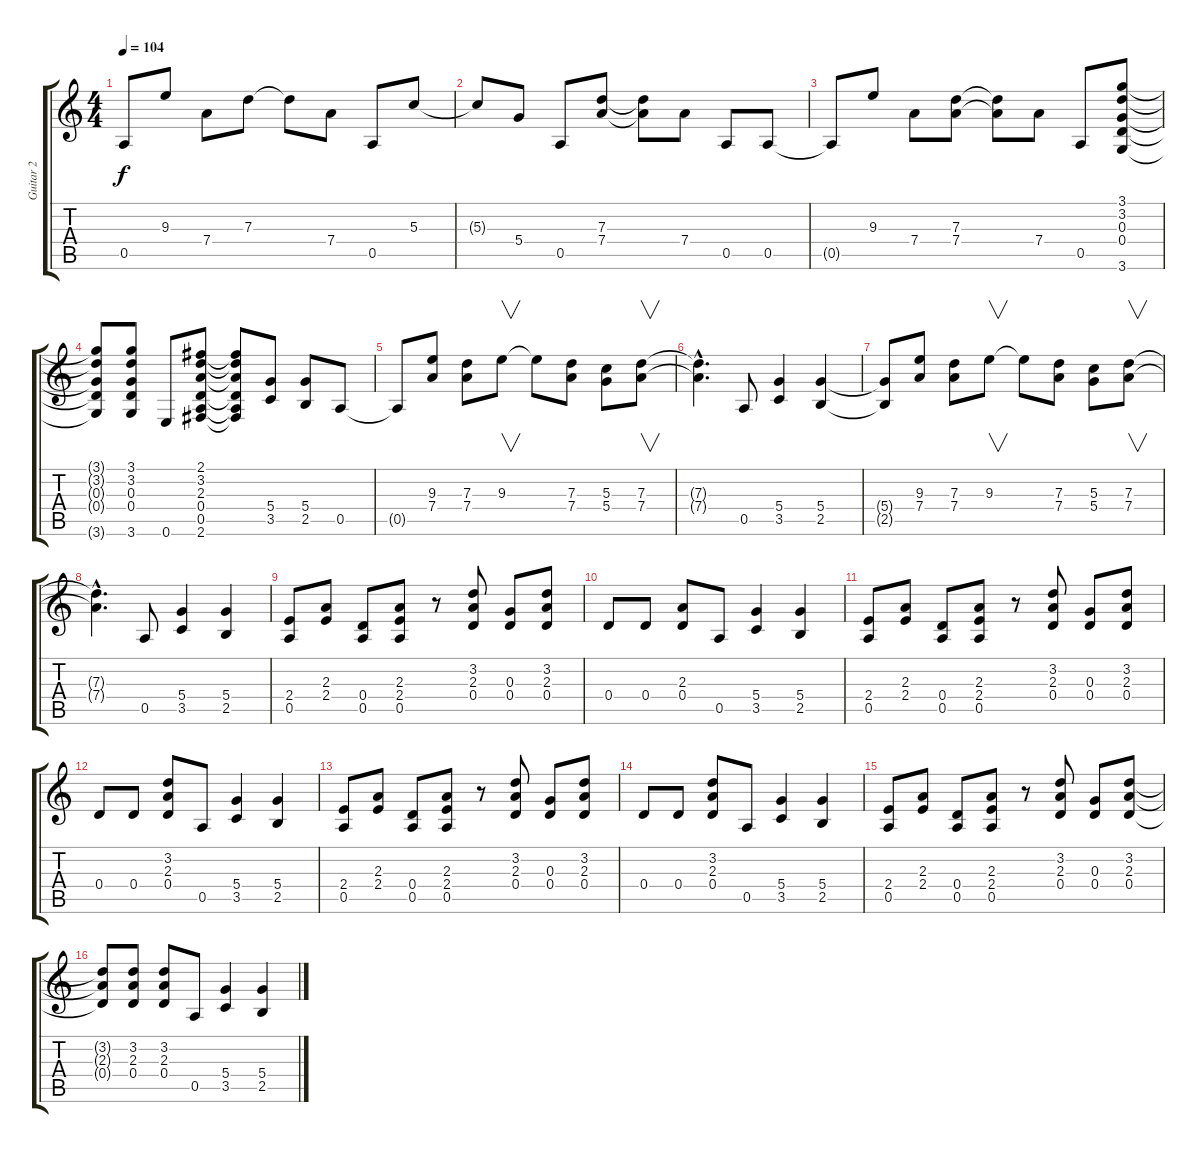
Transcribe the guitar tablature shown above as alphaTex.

\track ("Guitar 2" "Guitar 2") {instrument overdrivenguitar}
\staff {score tabs}
\tuning (E4 B3 G3 D3 A2 E2) {hide}
\ts (4 4)
\tempo 104
\clef g2
\ks c
0.5.8{dy f} 9.3.8 7.4.8 7.3.8 7.3{t}.8 7.4.8 0.5.8 5.3.8 |
5.3{t}.8 5.4.8 0.5.8 (7.3 7.4).8 (7.3{t} 7.4{t}).8 7.4.8 0.5.8 0.5.8 |
0.5{t}.8 9.3.8 7.4.8 (7.3 7.4).8 (7.3{t} 7.4{t}).8 7.4.8 0.5.8 (3.1 3.2 0.3 0.4 3.6).8 |
(3.1{t} 3.2{t} 0.3{t} 0.4{t} 3.6{t}).8 (3.1 3.2 0.3 0.4 3.6).8 0.6.8 (2.1 3.2 2.3 0.4 0.5 2.6).8 (2.1{t} 3.2{t} 2.3{t} 0.4{t} 0.5{t} 2.6{t}).8 (5.4 3.5).8 (5.4 2.5).8 0.5.8 |
0.5{t}.8 (9.3 7.4).8 (7.3 7.4).8 9.3.8{v} 9.3{t}.8 (7.3 7.4).8 (5.3 5.4).8 (7.3 7.4).8{v} |
(7.3{hac t} 7.4{hac t}).4{d} 0.5.8 (5.4 3.5).4 (5.4 2.5).4 |
(5.4{t} 2.5{t}).8 (9.3 7.4).8 (7.3 7.4).8 9.3.8{v} 9.3{t}.8 (7.3 7.4).8 (5.3 5.4).8 (7.3 7.4).8{v} |
(7.3{hac t} 7.4{hac t}).4{d} 0.5.8 (5.4 3.5).4 (5.4 2.5).4 |
(2.4 0.5).8 (2.3 2.4).8 (0.4 0.5).8 (2.3 2.4 0.5).8 r.8 (3.2 2.3 0.4).8 (0.3 0.4).8 (3.2 2.3 0.4).8 |
0.4.8 0.4.8 (2.3 0.4).8 0.5.8 (5.4 3.5).4 (5.4 2.5).4 |
(2.4 0.5).8 (2.3 2.4).8 (0.4 0.5).8 (2.3 2.4 0.5).8 r.8 (3.2 2.3 0.4).8 (0.3 0.4).8 (3.2 2.3 0.4).8 |
0.4.8 0.4.8 (3.2 2.3 0.4).8 0.5.8 (5.4 3.5).4 (5.4 2.5).4 |
(2.4 0.5).8 (2.3 2.4).8 (0.4 0.5).8 (2.3 2.4 0.5).8 r.8 (3.2 2.3 0.4).8 (0.3 0.4).8 (3.2 2.3 0.4).8 |
0.4.8 0.4.8 (3.2 2.3 0.4).8 0.5.8 (5.4 3.5).4 (5.4 2.5).4 |
(2.4 0.5).8 (2.3 2.4).8 (0.4 0.5).8 (2.3 2.4 0.5).8 r.8 (3.2 2.3 0.4).8 (0.3 0.4).8 (3.2 2.3 0.4).8 |
(3.2{t} 2.3{t} 0.4{t}).8 (3.2 2.3 0.4).8 (3.2 2.3 0.4).8 0.5.8 (5.4 3.5).4 (5.4 2.5).4
